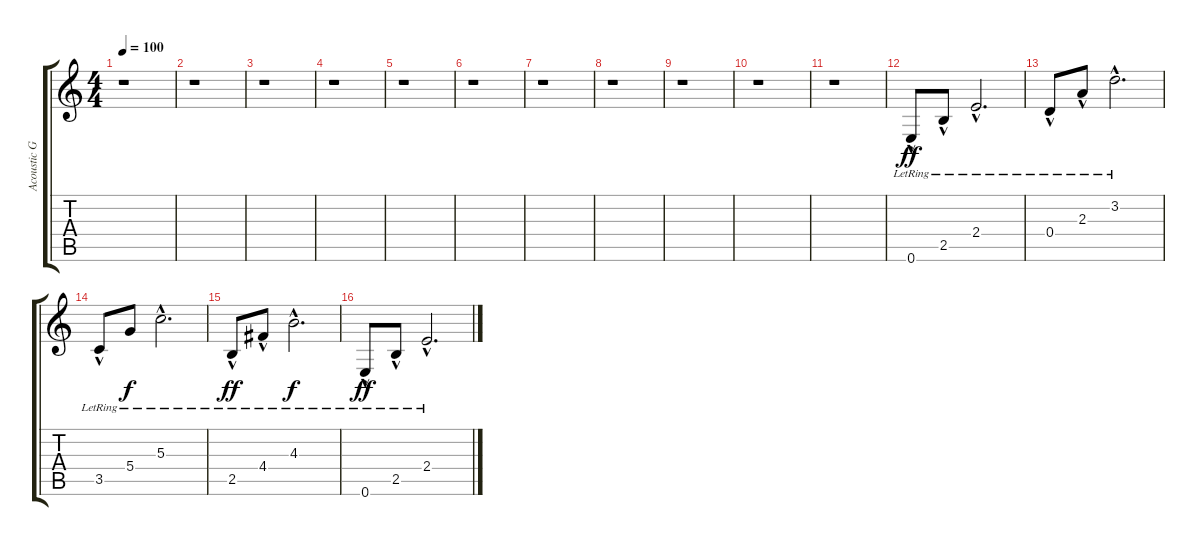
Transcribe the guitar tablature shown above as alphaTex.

\track ("Acoustic Guit. 2" "Acoustic G") {instrument acousticguitarsteel}
\staff {score tabs}
\tuning (E4 B3 G3 D3 A2 E2) {hide}
\ts (4 4)
\tempo 100
\clef g2
\ks c
r.1{dy f} |
r.1 |
r.1 |
r.1 |
r.1 |
r.1 |
r.1 |
r.1 |
r.1 |
r.1 |
r.1 |
0.6{hac lr}.8{dy ff} 2.5{hac lr}.8 2.4{hac lr}.2{d} |
0.4{hac lr}.8 2.3{hac lr}.8 3.2{hac lr}.2{d} |
3.5{hac lr}.8 5.4{lr}.8{dy f} 5.3{hac lr}.2{d} |
2.5{hac lr}.8{dy ff} 4.4{hac lr}.8 4.3{hac lr}.2{d dy f} |
0.6{hac lr}.8{dy ff} 2.5{hac lr}.8 2.4{hac lr}.2{d}
